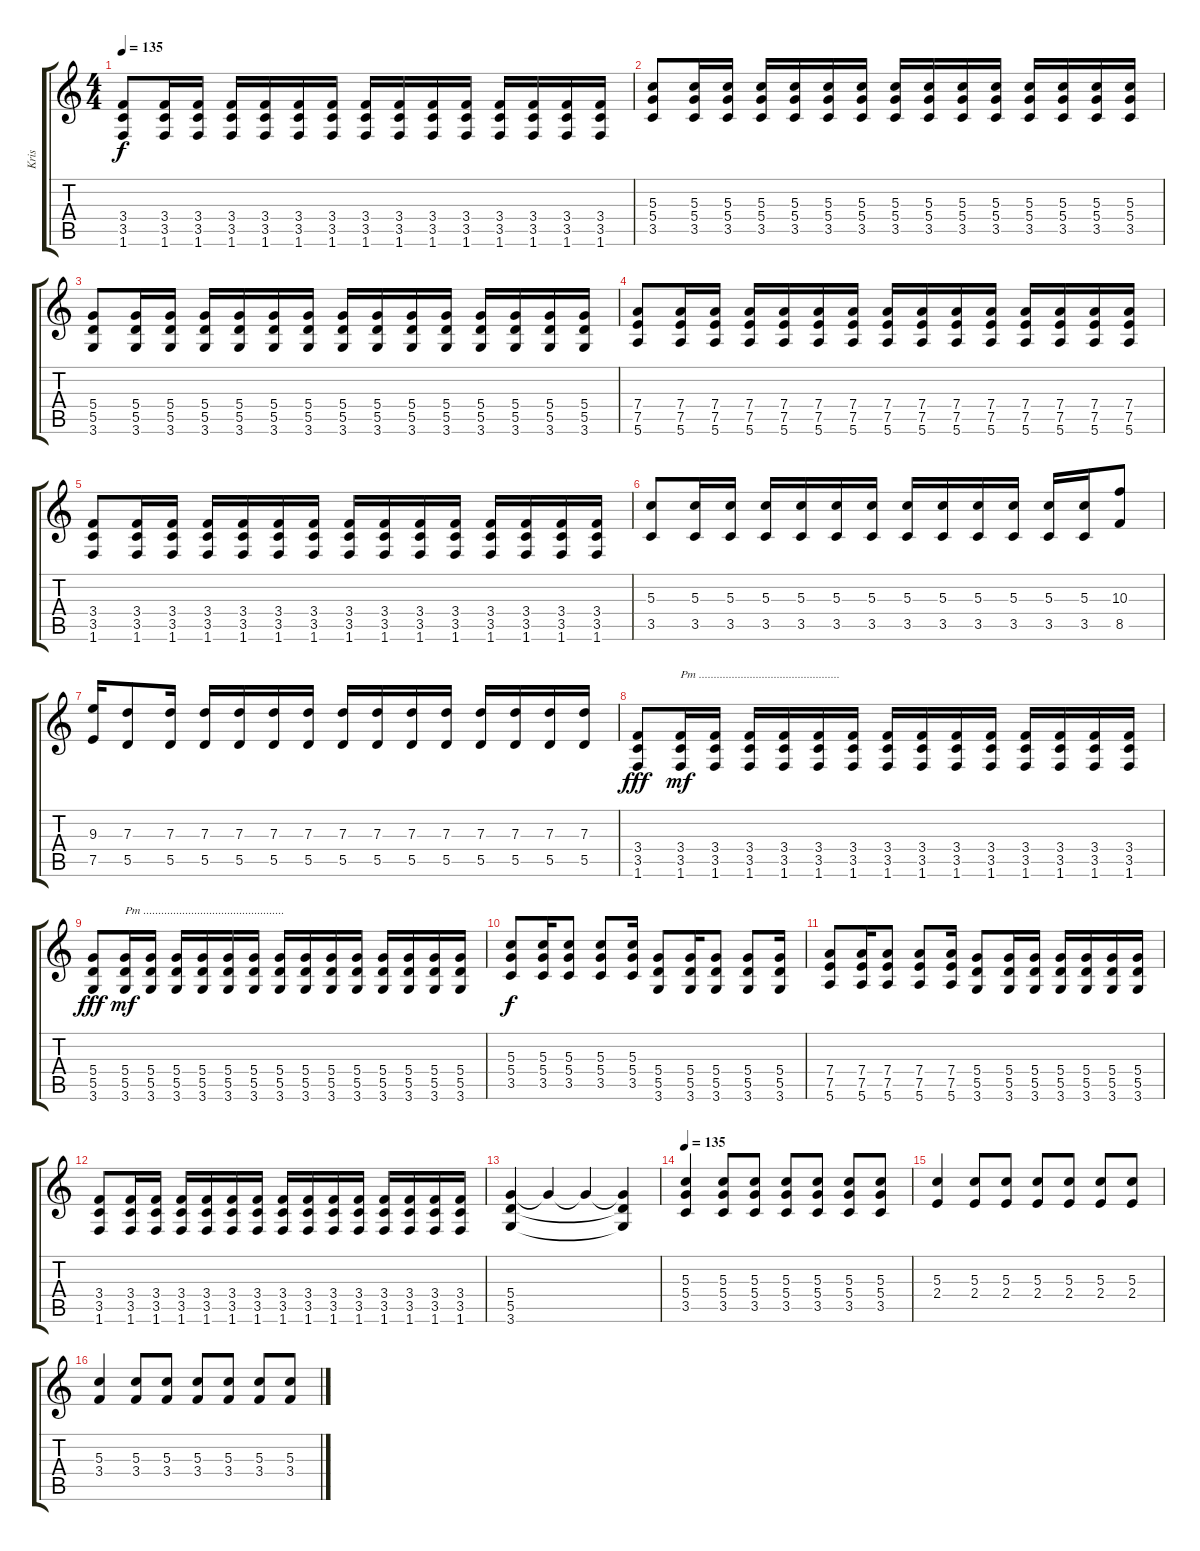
\track ("Kris" "Kris") {instrument overdrivenguitar}
\staff {score tabs}
\tuning (E4 B3 G3 D3 A2 E2) {hide}
\ts (4 4)
\tempo 135
\clef g2
\ks c
(3.4 3.5 1.6).8{dy f} (3.4 3.5 1.6).16 (3.4 3.5 1.6).16 (3.4 3.5 1.6).16 (3.4 3.5 1.6).16 (3.4 3.5 1.6).16 (3.4 3.5 1.6).16 (3.4 3.5 1.6).16 (3.4 3.5 1.6).16 (3.4 3.5 1.6).16 (3.4 3.5 1.6).16 (3.4 3.5 1.6).16 (3.4 3.5 1.6).16 (3.4 3.5 1.6).16 (3.4 3.5 1.6).16 |
(5.3 5.4 3.5).8 (5.3 5.4 3.5).16 (5.3 5.4 3.5).16 (5.3 5.4 3.5).16 (5.3 5.4 3.5).16 (5.3 5.4 3.5).16 (5.3 5.4 3.5).16 (5.3 5.4 3.5).16 (5.3 5.4 3.5).16 (5.3 5.4 3.5).16 (5.3 5.4 3.5).16 (5.3 5.4 3.5).16 (5.3 5.4 3.5).16 (5.3 5.4 3.5).16 (5.3 5.4 3.5).16 |
(5.4 5.5 3.6).8 (5.4 5.5 3.6).16 (5.4 5.5 3.6).16 (5.4 5.5 3.6).16 (5.4 5.5 3.6).16 (5.4 5.5 3.6).16 (5.4 5.5 3.6).16 (5.4 5.5 3.6).16 (5.4 5.5 3.6).16 (5.4 5.5 3.6).16 (5.4 5.5 3.6).16 (5.4 5.5 3.6).16 (5.4 5.5 3.6).16 (5.4 5.5 3.6).16 (5.4 5.5 3.6).16 |
(7.4 7.5 5.6).8 (7.4 7.5 5.6).16 (7.4 7.5 5.6).16 (7.4 7.5 5.6).16 (7.4 7.5 5.6).16 (7.4 7.5 5.6).16 (7.4 7.5 5.6).16 (7.4 7.5 5.6).16 (7.4 7.5 5.6).16 (7.4 7.5 5.6).16 (7.4 7.5 5.6).16 (7.4 7.5 5.6).16 (7.4 7.5 5.6).16 (7.4 7.5 5.6).16 (7.4 7.5 5.6).16 |
(3.4 3.5 1.6).8 (3.4 3.5 1.6).16 (3.4 3.5 1.6).16 (3.4 3.5 1.6).16 (3.4 3.5 1.6).16 (3.4 3.5 1.6).16 (3.4 3.5 1.6).16 (3.4 3.5 1.6).16 (3.4 3.5 1.6).16 (3.4 3.5 1.6).16 (3.4 3.5 1.6).16 (3.4 3.5 1.6).16 (3.4 3.5 1.6).16 (3.4 3.5 1.6).16 (3.4 3.5 1.6).16 |
(5.3 3.5).8 (5.3 3.5).16 (5.3 3.5).16 (5.3 3.5).16 (5.3 3.5).16 (5.3 3.5).16 (5.3 3.5).16 (5.3 3.5).16 (5.3 3.5).16 (5.3 3.5).16 (5.3 3.5).16 (5.3 3.5).16 (5.3 3.5).16 (10.3 8.5).8 |
(9.3 7.5).16 (7.3 5.5).8 (7.3 5.5).16 (7.3 5.5).16 (7.3 5.5).16 (7.3 5.5).16 (7.3 5.5).16 (7.3 5.5).16 (7.3 5.5).16 (7.3 5.5).16 (7.3 5.5).16 (7.3 5.5).16 (7.3 5.5).16 (7.3 5.5).16 (7.3 5.5).16 |
(3.4 3.5 1.6).8{dy fff} (3.4 3.5 1.6).16{txt "Pm ..............................................." dy mf} (3.4 3.5 1.6).16 (3.4 3.5 1.6).16 (3.4 3.5 1.6).16 (3.4 3.5 1.6).16 (3.4 3.5 1.6).16 (3.4 3.5 1.6).16 (3.4 3.5 1.6).16 (3.4 3.5 1.6).16 (3.4 3.5 1.6).16 (3.4 3.5 1.6).16 (3.4 3.5 1.6).16 (3.4 3.5 1.6).16 (3.4 3.5 1.6).16 |
(5.4 5.5 3.6).8{dy fff} (5.4 5.5 3.6).16{txt "Pm ..............................................." dy mf} (5.4 5.5 3.6).16 (5.4 5.5 3.6).16 (5.4 5.5 3.6).16 (5.4 5.5 3.6).16 (5.4 5.5 3.6).16 (5.4 5.5 3.6).16 (5.4 5.5 3.6).16 (5.4 5.5 3.6).16 (5.4 5.5 3.6).16 (5.4 5.5 3.6).16 (5.4 5.5 3.6).16 (5.4 5.5 3.6).16 (5.4 5.5 3.6).16 |
(5.3 5.4 3.5).8{dy f} (5.3 5.4 3.5).16 (5.3 5.4 3.5).8 (5.3 5.4 3.5).8 (5.3 5.4 3.5).16 (5.4 5.5 3.6).8 (5.4 5.5 3.6).16 (5.4 5.5 3.6).8 (5.4 5.5 3.6).8 (5.4 5.5 3.6).16 |
(7.4 7.5 5.6).8 (7.4 7.5 5.6).16 (7.4 7.5 5.6).8 (7.4 7.5 5.6).8 (7.4 7.5 5.6).16 (5.4 5.5 3.6).8 (5.4 5.5 3.6).16 (5.4 5.5 3.6).16 (5.4 5.5 3.6).16 (5.4 5.5 3.6).16 (5.4 5.5 3.6).16 (5.4 5.5 3.6).16 |
(3.4 3.5 1.6).8 (3.4 3.5 1.6).16 (3.4 3.5 1.6).16 (3.4 3.5 1.6).16 (3.4 3.5 1.6).16 (3.4 3.5 1.6).16 (3.4 3.5 1.6).16 (3.4 3.5 1.6).16 (3.4 3.5 1.6).16 (3.4 3.5 1.6).16 (3.4 3.5 1.6).16 (3.4 3.5 1.6).16 (3.4 3.5 1.6).16 (3.4 3.5 1.6).16 (3.4 3.5 1.6).16 |
(5.4 5.5 3.6).4 5.4{t}.4 5.4{t}.4 (5.4{t} 5.5{t} 3.6{t}).4 |
\tempo 135
(5.3 5.4 3.5).4{instrument electricguitarclean} (5.3 5.4 3.5).8 (5.3 5.4 3.5).8 (5.3 5.4 3.5).8 (5.3 5.4 3.5).8 (5.3 5.4 3.5).8 (5.3 5.4 3.5).8 |
(5.3 2.4).4 (5.3 2.4).8 (5.3 2.4).8 (5.3 2.4).8 (5.3 2.4).8 (5.3 2.4).8 (5.3 2.4).8 |
(5.3 3.4).4{instrument electricguitarclean} (5.3 3.4).8 (5.3 3.4).8 (5.3 3.4).8 (5.3 3.4).8 (5.3 3.4).8 (5.3 3.4).8
